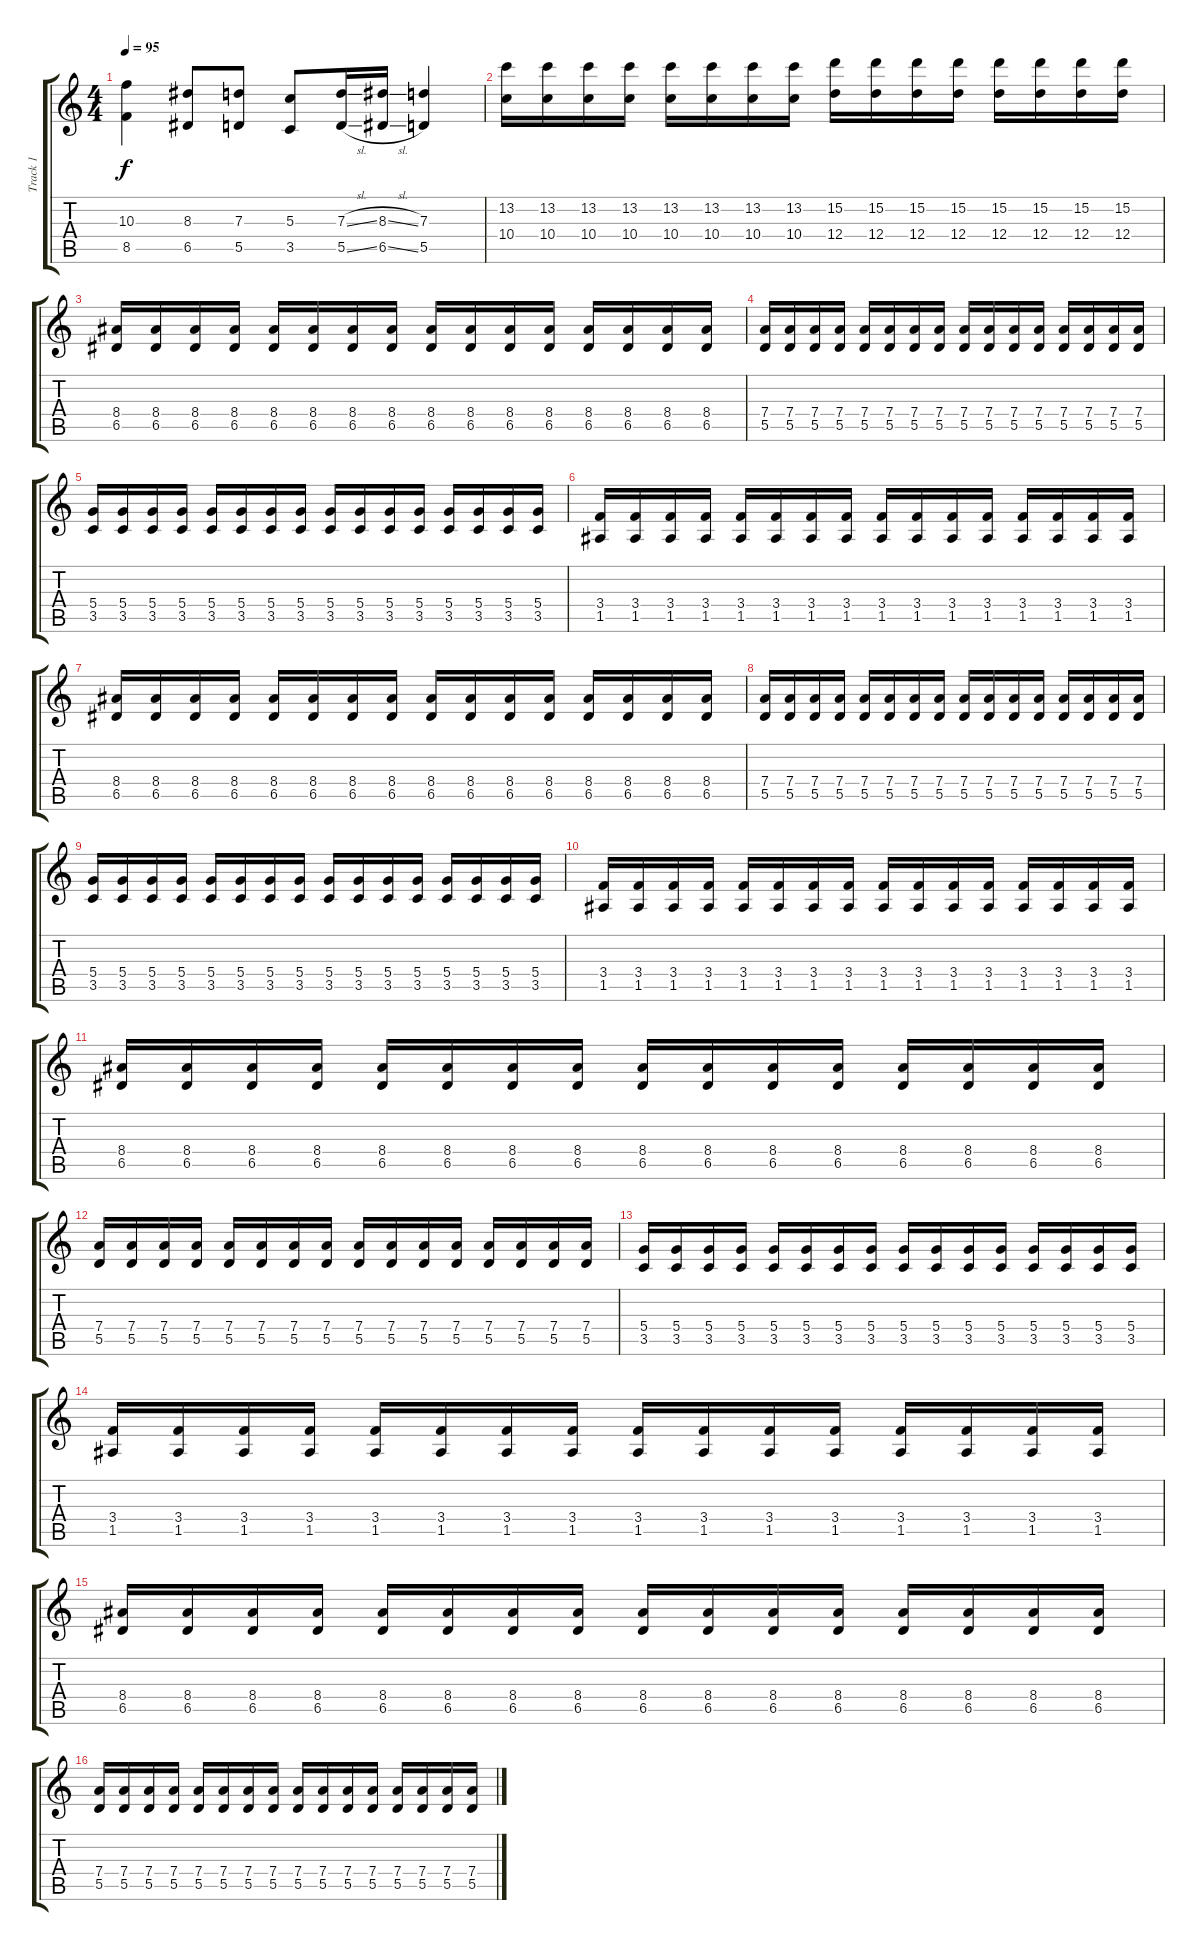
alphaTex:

\track ("Track 1" "Track 1") {instrument overdrivenguitar}
\staff {score tabs}
\tuning (E4 B3 G3 D3 A2 E2) {hide}
\ts (4 4)
\tempo 95
\clef g2
\ks c
(10.3 8.5).4{dy f} (8.3 6.5).8 (7.3 5.5).8 (5.3 3.5).8 (7.3{sl} 5.5{sl}).16 (8.3{sl} 6.5{sl}).16 (7.3 5.5).4 |
(13.2 10.4).16 (13.2 10.4).16 (13.2 10.4).16 (13.2 10.4).16 (13.2 10.4).16 (13.2 10.4).16 (13.2 10.4).16 (13.2 10.4).16 (15.2 12.4).16 (15.2 12.4).16 (15.2 12.4).16 (15.2 12.4).16 (15.2 12.4).16 (15.2 12.4).16 (15.2 12.4).16 (15.2 12.4).16 |
(8.4 6.5).16 (8.4 6.5).16 (8.4 6.5).16 (8.4 6.5).16 (8.4 6.5).16 (8.4 6.5).16 (8.4 6.5).16 (8.4 6.5).16 (8.4 6.5).16 (8.4 6.5).16 (8.4 6.5).16 (8.4 6.5).16 (8.4 6.5).16 (8.4 6.5).16 (8.4 6.5).16 (8.4 6.5).16 |
(7.4 5.5).16 (7.4 5.5).16 (7.4 5.5).16 (7.4 5.5).16 (7.4 5.5).16 (7.4 5.5).16 (7.4 5.5).16 (7.4 5.5).16 (7.4 5.5).16 (7.4 5.5).16 (7.4 5.5).16 (7.4 5.5).16 (7.4 5.5).16 (7.4 5.5).16 (7.4 5.5).16 (7.4 5.5).16 |
(5.4 3.5).16 (5.4 3.5).16 (5.4 3.5).16 (5.4 3.5).16 (5.4 3.5).16 (5.4 3.5).16 (5.4 3.5).16 (5.4 3.5).16 (5.4 3.5).16 (5.4 3.5).16 (5.4 3.5).16 (5.4 3.5).16 (5.4 3.5).16 (5.4 3.5).16 (5.4 3.5).16 (5.4 3.5).16 |
(3.4 1.5).16 (3.4 1.5).16 (3.4 1.5).16 (3.4 1.5).16 (3.4 1.5).16 (3.4 1.5).16 (3.4 1.5).16 (3.4 1.5).16 (3.4 1.5).16 (3.4 1.5).16 (3.4 1.5).16 (3.4 1.5).16 (3.4 1.5).16 (3.4 1.5).16 (3.4 1.5).16 (3.4 1.5).16 |
(8.4 6.5).16 (8.4 6.5).16 (8.4 6.5).16 (8.4 6.5).16 (8.4 6.5).16 (8.4 6.5).16 (8.4 6.5).16 (8.4 6.5).16 (8.4 6.5).16 (8.4 6.5).16 (8.4 6.5).16 (8.4 6.5).16 (8.4 6.5).16 (8.4 6.5).16 (8.4 6.5).16 (8.4 6.5).16 |
(7.4 5.5).16 (7.4 5.5).16 (7.4 5.5).16 (7.4 5.5).16 (7.4 5.5).16 (7.4 5.5).16 (7.4 5.5).16 (7.4 5.5).16 (7.4 5.5).16 (7.4 5.5).16 (7.4 5.5).16 (7.4 5.5).16 (7.4 5.5).16 (7.4 5.5).16 (7.4 5.5).16 (7.4 5.5).16 |
(5.4 3.5).16 (5.4 3.5).16 (5.4 3.5).16 (5.4 3.5).16 (5.4 3.5).16 (5.4 3.5).16 (5.4 3.5).16 (5.4 3.5).16 (5.4 3.5).16 (5.4 3.5).16 (5.4 3.5).16 (5.4 3.5).16 (5.4 3.5).16 (5.4 3.5).16 (5.4 3.5).16 (5.4 3.5).16 |
(3.4 1.5).16 (3.4 1.5).16 (3.4 1.5).16 (3.4 1.5).16 (3.4 1.5).16 (3.4 1.5).16 (3.4 1.5).16 (3.4 1.5).16 (3.4 1.5).16 (3.4 1.5).16 (3.4 1.5).16 (3.4 1.5).16 (3.4 1.5).16 (3.4 1.5).16 (3.4 1.5).16 (3.4 1.5).16 |
(8.4 6.5).16 (8.4 6.5).16 (8.4 6.5).16 (8.4 6.5).16 (8.4 6.5).16 (8.4 6.5).16 (8.4 6.5).16 (8.4 6.5).16 (8.4 6.5).16 (8.4 6.5).16 (8.4 6.5).16 (8.4 6.5).16 (8.4 6.5).16 (8.4 6.5).16 (8.4 6.5).16 (8.4 6.5).16 |
(7.4 5.5).16 (7.4 5.5).16 (7.4 5.5).16 (7.4 5.5).16 (7.4 5.5).16 (7.4 5.5).16 (7.4 5.5).16 (7.4 5.5).16 (7.4 5.5).16 (7.4 5.5).16 (7.4 5.5).16 (7.4 5.5).16 (7.4 5.5).16 (7.4 5.5).16 (7.4 5.5).16 (7.4 5.5).16 |
(5.4 3.5).16 (5.4 3.5).16 (5.4 3.5).16 (5.4 3.5).16 (5.4 3.5).16 (5.4 3.5).16 (5.4 3.5).16 (5.4 3.5).16 (5.4 3.5).16 (5.4 3.5).16 (5.4 3.5).16 (5.4 3.5).16 (5.4 3.5).16 (5.4 3.5).16 (5.4 3.5).16 (5.4 3.5).16 |
(3.4 1.5).16 (3.4 1.5).16 (3.4 1.5).16 (3.4 1.5).16 (3.4 1.5).16 (3.4 1.5).16 (3.4 1.5).16 (3.4 1.5).16 (3.4 1.5).16 (3.4 1.5).16 (3.4 1.5).16 (3.4 1.5).16 (3.4 1.5).16 (3.4 1.5).16 (3.4 1.5).16 (3.4 1.5).16 |
(8.4 6.5).16 (8.4 6.5).16 (8.4 6.5).16 (8.4 6.5).16 (8.4 6.5).16 (8.4 6.5).16 (8.4 6.5).16 (8.4 6.5).16 (8.4 6.5).16 (8.4 6.5).16 (8.4 6.5).16 (8.4 6.5).16 (8.4 6.5).16 (8.4 6.5).16 (8.4 6.5).16 (8.4 6.5).16 |
(7.4 5.5).16 (7.4 5.5).16 (7.4 5.5).16 (7.4 5.5).16 (7.4 5.5).16 (7.4 5.5).16 (7.4 5.5).16 (7.4 5.5).16 (7.4 5.5).16 (7.4 5.5).16 (7.4 5.5).16 (7.4 5.5).16 (7.4 5.5).16 (7.4 5.5).16 (7.4 5.5).16 (7.4 5.5).16
